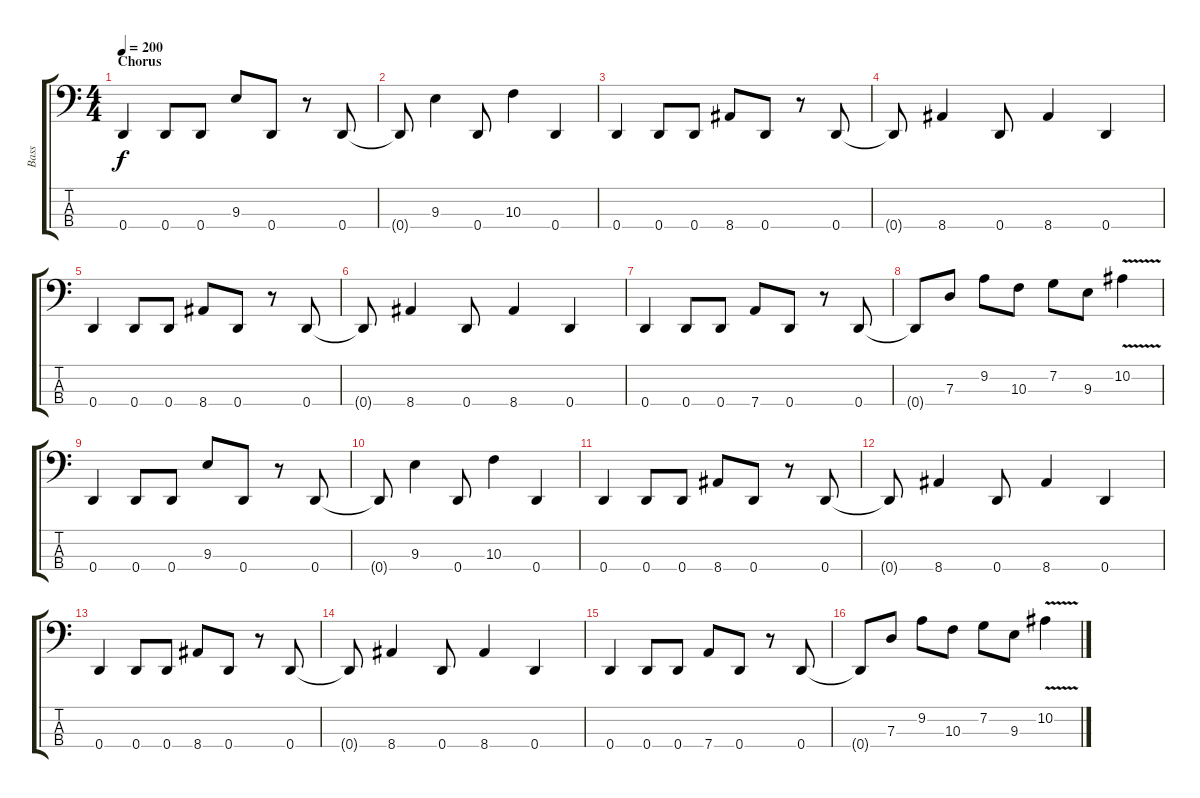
\track ("Bass" "Bass") {instrument fretlessbass}
\staff {score tabs}
\tuning (F2 C2 G1 D1) {hide}
\ts (4 4)
\section ("" "Chorus")
\tempo 200
\clef f4
\ks c
0.4.4{dy f} 0.4.8 0.4.8 9.3.8 0.4.8 r.8 0.4.8 |
0.4{t}.8 9.3.4 0.4.8 10.3.4 0.4.4 |
0.4.4 0.4.8 0.4.8 8.4.8 0.4.8 r.8 0.4.8 |
0.4{t}.8 8.4.4 0.4.8 8.4.4 0.4.4 |
0.4.4 0.4.8 0.4.8 8.4.8 0.4.8 r.8 0.4.8 |
0.4{t}.8 8.4.4 0.4.8 8.4.4 0.4.4 |
0.4.4 0.4.8 0.4.8 7.4.8 0.4.8 r.8 0.4.8 |
0.4{t}.8 7.3.8 9.2.8 10.3.8 7.2.8 9.3.8 10.2{v}.4 |
0.4.4 0.4.8 0.4.8 9.3.8 0.4.8 r.8 0.4.8 |
0.4{t}.8 9.3.4 0.4.8 10.3.4 0.4.4 |
0.4.4 0.4.8 0.4.8 8.4.8 0.4.8 r.8 0.4.8 |
0.4{t}.8 8.4.4 0.4.8 8.4.4 0.4.4 |
0.4.4 0.4.8 0.4.8 8.4.8 0.4.8 r.8 0.4.8 |
0.4{t}.8 8.4.4 0.4.8 8.4.4 0.4.4 |
0.4.4 0.4.8 0.4.8 7.4.8 0.4.8 r.8 0.4.8 |
0.4{t}.8 7.3.8 9.2.8 10.3.8 7.2.8 9.3.8 10.2{v}.4
